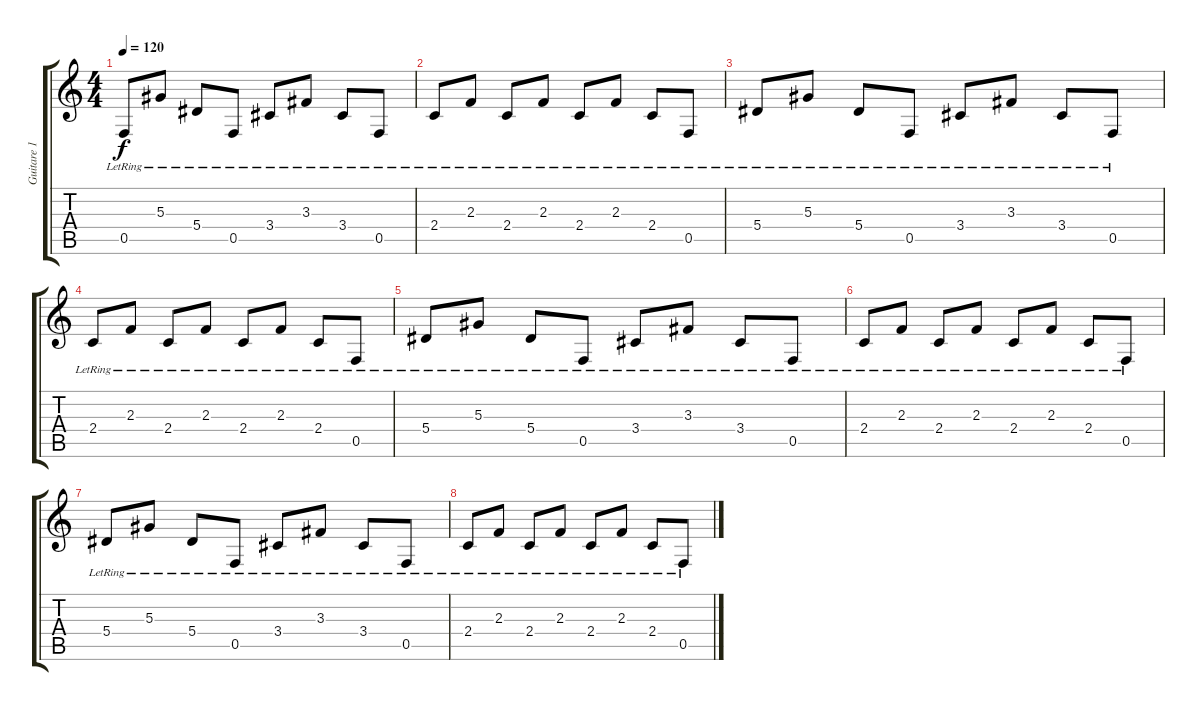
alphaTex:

\track ("Guitare 1" "Guitare 1") {instrument acousticguitarsteel}
\staff {score tabs}
\tuning (C4 G3 Eb3 Bb2 F2 C2) {hide}
\ts (4 4)
\tempo 120
\clef g2
\ks c
0.5{lr}.8{dy f balance 8 instrument acousticguitarsteel} 5.3{lr}.8 5.4{lr}.8 0.5{lr}.8 3.4{lr}.8 3.3{lr}.8 3.4{lr}.8 0.5{lr}.8 |
2.4{lr}.8 2.3{lr}.8 2.4{lr}.8 2.3{lr}.8 2.4{lr}.8 2.3{lr}.8 2.4{lr}.8 0.5{lr}.8 |
5.4{lr}.8 5.3{lr}.8 5.4{lr}.8 0.5{lr}.8 3.4{lr}.8 3.3{lr}.8 3.4{lr}.8 0.5{lr}.8 |
2.4{lr}.8 2.3{lr}.8 2.4{lr}.8 2.3{lr}.8 2.4{lr}.8 2.3{lr}.8 2.4{lr}.8 0.5{lr}.8 |
5.4{lr}.8 5.3{lr}.8 5.4{lr}.8 0.5{lr}.8 3.4{lr}.8 3.3{lr}.8 3.4{lr}.8 0.5{lr}.8 |
2.4{lr}.8 2.3{lr}.8 2.4{lr}.8 2.3{lr}.8 2.4{lr}.8 2.3{lr}.8 2.4{lr}.8 0.5{lr}.8 |
5.4{lr}.8 5.3{lr}.8 5.4{lr}.8 0.5{lr}.8 3.4{lr}.8 3.3{lr}.8 3.4{lr}.8 0.5{lr}.8 |
2.4{lr}.8 2.3{lr}.8 2.4{lr}.8 2.3{lr}.8 2.4{lr}.8 2.3{lr}.8 2.4{lr}.8 0.5{lr}.8
